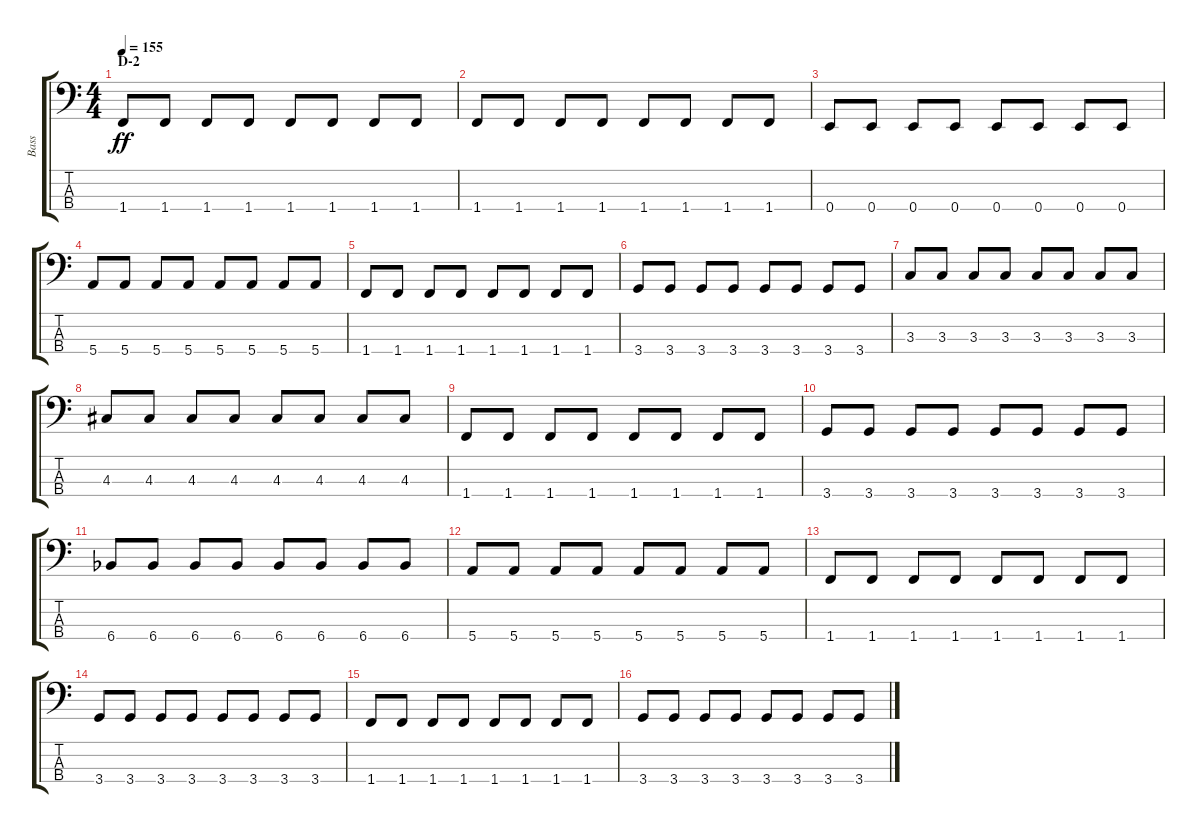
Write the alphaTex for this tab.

\track ("Bass" "Bass") {instrument electricbasspick}
\staff {score tabs}
\tuning (G2 D2 A1 E1) {hide}
\ts (4 4)
\section ("" "D-2")
\tempo 155
\clef f4
\ks c
1.4.8{dy ff} 1.4.8 1.4.8 1.4.8 1.4.8 1.4.8 1.4.8 1.4.8 |
1.4.8 1.4.8 1.4.8 1.4.8 1.4.8 1.4.8 1.4.8 1.4.8 |
0.4.8 0.4.8 0.4.8 0.4.8 0.4.8 0.4.8 0.4.8 0.4.8 |
5.4.8 5.4.8 5.4.8 5.4.8 5.4.8 5.4.8 5.4.8 5.4.8 |
1.4.8 1.4.8 1.4.8 1.4.8 1.4.8 1.4.8 1.4.8 1.4.8 |
3.4.8 3.4.8 3.4.8 3.4.8 3.4.8 3.4.8 3.4.8 3.4.8 |
3.3.8 3.3.8 3.3.8 3.3.8 3.3.8 3.3.8 3.3.8 3.3.8 |
4.3.8 4.3.8 4.3.8 4.3.8 4.3.8 4.3.8 4.3.8 4.3.8 |
1.4.8 1.4.8 1.4.8 1.4.8 1.4.8 1.4.8 1.4.8 1.4.8 |
3.4.8 3.4.8 3.4.8 3.4.8 3.4.8 3.4.8 3.4.8 3.4.8 |
6.4{acc b}.8 6.4{acc b}.8 6.4{acc b}.8 6.4{acc b}.8 6.4{acc b}.8 6.4{acc b}.8 6.4{acc b}.8 6.4{acc b}.8 |
5.4.8 5.4.8 5.4.8 5.4.8 5.4.8 5.4.8 5.4.8 5.4.8 |
1.4.8 1.4.8 1.4.8 1.4.8 1.4.8 1.4.8 1.4.8 1.4.8 |
3.4.8 3.4.8 3.4.8 3.4.8 3.4.8 3.4.8 3.4.8 3.4.8 |
1.4.8 1.4.8 1.4.8 1.4.8 1.4.8 1.4.8 1.4.8 1.4.8 |
3.4.8 3.4.8 3.4.8 3.4.8 3.4.8 3.4.8 3.4.8 3.4.8
